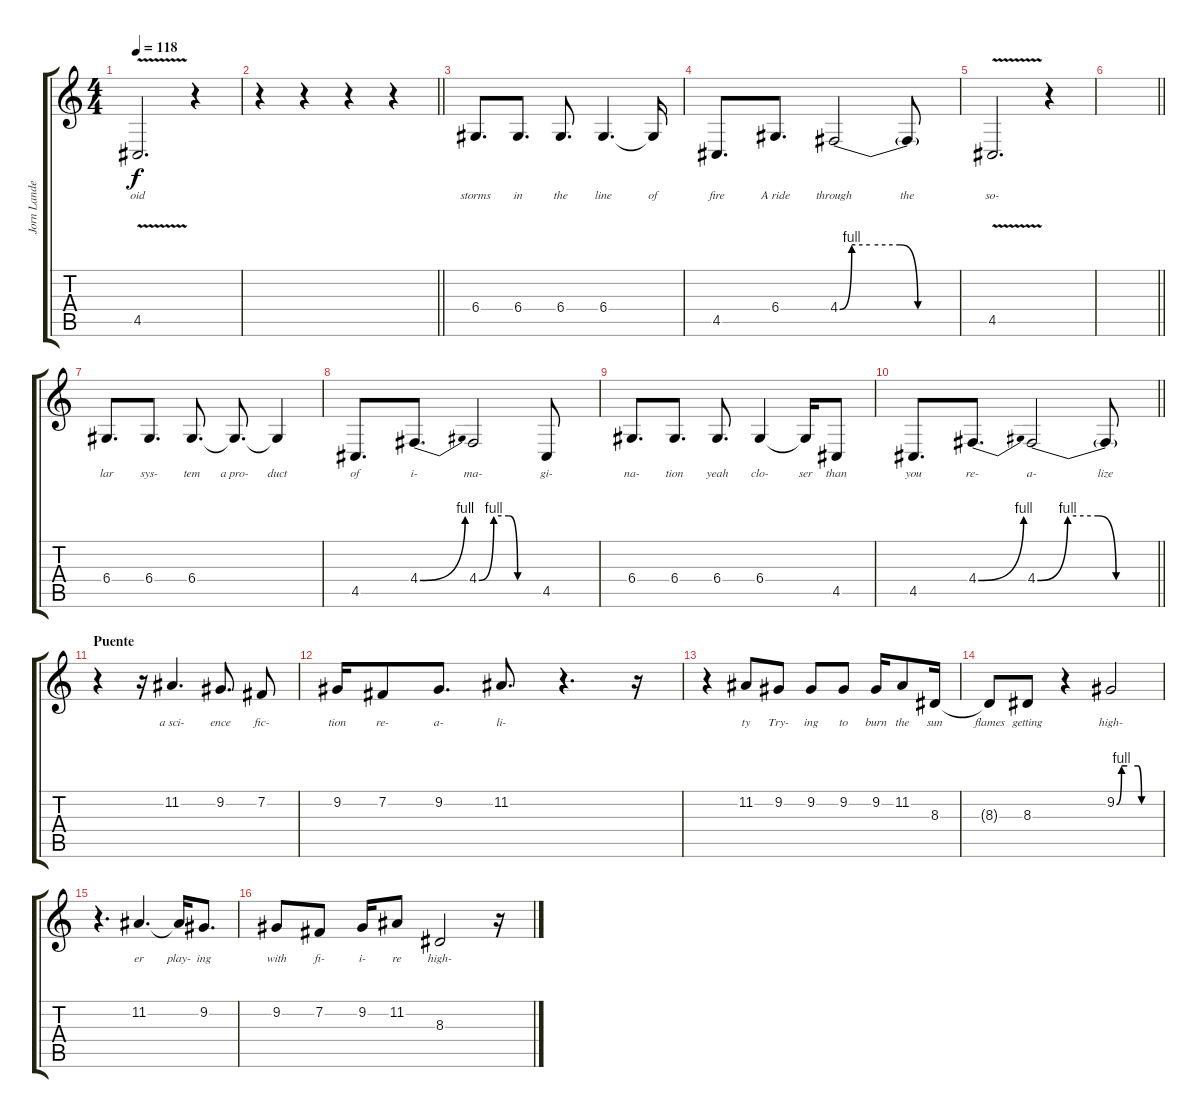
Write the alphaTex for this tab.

\track ("Jorn Lande" "Jorn Lande") {instrument clarinet}
\staff {score tabs}
\tuning (E4 B3 G3 D3 A2 E2) {hide}
\ts (4 4)
\tempo 118
\clef g2
\ks c
4.5{v}.2{d lyrics (0 "oid") lyrics (1 "") lyrics (2 "") lyrics (3 "") lyrics (4 "") dy f} r.4 |
\barLineRight lightlight
r.4 r.4 r.4 r.4 |
6.4.8{d lyrics (0 "storms") lyrics (1 "") lyrics (2 "") lyrics (3 "") lyrics (4 "")} 6.4.8{d lyrics (0 "in") lyrics (1 "") lyrics (2 "") lyrics (3 "") lyrics (4 "")} 6.4.8{d lyrics (0 "the") lyrics (1 "") lyrics (2 "") lyrics (3 "") lyrics (4 "")} 6.4.4{d lyrics (0 "line") lyrics (1 "") lyrics (2 "") lyrics (3 "") lyrics (4 "")} 6.4{t}.16{lyrics (0 "of") lyrics (1 "") lyrics (2 "") lyrics (3 "") lyrics (4 "")} |
4.5.8{d lyrics (0 "fire") lyrics (1 "") lyrics (2 "") lyrics (3 "") lyrics (4 "")} 6.4.8{d lyrics (0 "A ride") lyrics (1 "") lyrics (2 "") lyrics (3 "") lyrics (4 "")} 4.4{be (custom 0 0 6 4 15 4 30 4 39 0 45 0 60 0)}.2{lyrics (0 "through") lyrics (1 "") lyrics (2 "") lyrics (3 "") lyrics (4 "")} 4.4{t}.8{lyrics (0 "the") lyrics (1 "") lyrics (2 "") lyrics (3 "") lyrics (4 "")} |
4.5{v}.2{d lyrics (0 "so-") lyrics (1 "") lyrics (2 "") lyrics (3 "") lyrics (4 "")} r.4 |
\barLineRight lightlight
|
6.4.8{d lyrics (0 "lar") lyrics (1 "") lyrics (2 "") lyrics (3 "") lyrics (4 "")} 6.4.8{d lyrics (0 "sys-") lyrics (1 "") lyrics (2 "") lyrics (3 "") lyrics (4 "")} 6.4.8{d lyrics (0 "tem") lyrics (1 "") lyrics (2 "") lyrics (3 "") lyrics (4 "")} 6.4{t}.8{d lyrics (0 "a pro-") lyrics (1 "") lyrics (2 "") lyrics (3 "") lyrics (4 "")} 6.4{t}.4{lyrics (0 "duct") lyrics (1 "") lyrics (2 "") lyrics (3 "") lyrics (4 "")} |
4.5.8{d lyrics (0 "of") lyrics (1 "") lyrics (2 "") lyrics (3 "") lyrics (4 "")} 4.4{be (bend 0 0 60 4)}.8{d lyrics (0 "i-") lyrics (1 "") lyrics (2 "") lyrics (3 "") lyrics (4 "")} 4.4{be (custom 0 0 15 4 30 4 39 0 45 0 60 0)}.2{lyrics (0 "ma-") lyrics (1 "") lyrics (2 "") lyrics (3 "") lyrics (4 "")} 4.5.8{lyrics (0 "gi-") lyrics (1 "") lyrics (2 "") lyrics (3 "") lyrics (4 "")} |
6.4.8{d lyrics (0 "na-") lyrics (1 "") lyrics (2 "") lyrics (3 "") lyrics (4 "")} 6.4.8{d lyrics (0 "tion") lyrics (1 "") lyrics (2 "") lyrics (3 "") lyrics (4 "")} 6.4.8{d lyrics (0 "yeah") lyrics (1 "") lyrics (2 "") lyrics (3 "") lyrics (4 "")} 6.4.4{lyrics (0 "clo-") lyrics (1 "") lyrics (2 "") lyrics (3 "") lyrics (4 "")} 6.4{t}.16{lyrics (0 "ser") lyrics (1 "") lyrics (2 "") lyrics (3 "") lyrics (4 "")} 4.5.8{lyrics (0 "than") lyrics (1 "") lyrics (2 "") lyrics (3 "") lyrics (4 "")} |
\barLineRight lightlight
4.5.8{d lyrics (0 "you") lyrics (1 "") lyrics (2 "") lyrics (3 "") lyrics (4 "")} 4.4{be (bend 0 0 60 4)}.8{d lyrics (0 "re-") lyrics (1 "") lyrics (2 "") lyrics (3 "") lyrics (4 "")} 4.4{be (custom 0 0 15 4 30 4 39 0 45 0 60 0)}.2{lyrics (0 "a-") lyrics (1 "") lyrics (2 "") lyrics (3 "") lyrics (4 "")} 4.4{t}.8{lyrics (0 "lize") lyrics (1 "") lyrics (2 "") lyrics (3 "") lyrics (4 "")} |
\section ("" "Puente")
r.4 r.16 11.2.4{d lyrics (0 "a sci-") lyrics (1 "") lyrics (2 "") lyrics (3 "") lyrics (4 "")} 9.2.8{d lyrics (0 "ence") lyrics (1 "") lyrics (2 "") lyrics (3 "") lyrics (4 "")} 7.2.8{lyrics (0 "fic-") lyrics (1 "") lyrics (2 "") lyrics (3 "") lyrics (4 "")} |
9.2.16{lyrics (0 "tion") lyrics (1 "") lyrics (2 "") lyrics (3 "") lyrics (4 "")} 7.2.8{lyrics (0 "re-") lyrics (1 "") lyrics (2 "") lyrics (3 "") lyrics (4 "")} 9.2.8{d lyrics (0 "a-") lyrics (1 "") lyrics (2 "") lyrics (3 "") lyrics (4 "")} 11.2.8{d lyrics (0 "li-") lyrics (1 "") lyrics (2 "") lyrics (3 "") lyrics (4 "")} r.4{d} r.16 |
r.4 11.2.8{lyrics (0 "ty") lyrics (1 "") lyrics (2 "") lyrics (3 "") lyrics (4 "")} 9.2.8{lyrics (0 "Try-") lyrics (1 "") lyrics (2 "") lyrics (3 "") lyrics (4 "")} 9.2.8{lyrics (0 "ing") lyrics (1 "") lyrics (2 "") lyrics (3 "") lyrics (4 "")} 9.2.8{lyrics (0 "to") lyrics (1 "") lyrics (2 "") lyrics (3 "") lyrics (4 "")} 9.2.16{lyrics (0 "burn") lyrics (1 "") lyrics (2 "") lyrics (3 "") lyrics (4 "")} 11.2.8{lyrics (0 "the") lyrics (1 "") lyrics (2 "") lyrics (3 "") lyrics (4 "")} 8.3.16{lyrics (0 "sun") lyrics (1 "") lyrics (2 "") lyrics (3 "") lyrics (4 "")} |
8.3{t}.8{lyrics (0 "flames") lyrics (1 "") lyrics (2 "") lyrics (3 "") lyrics (4 "")} 8.3.8{lyrics (0 "getting") lyrics (1 "") lyrics (2 "") lyrics (3 "") lyrics (4 "")} r.4 9.2{be (custom 0 0 7 4 15 4 30 4 35 0 60 0)}.2{lyrics (0 "high-") lyrics (1 "") lyrics (2 "") lyrics (3 "") lyrics (4 "")} |
r.4{d} 11.2.4{d lyrics (0 "er") lyrics (1 "") lyrics (2 "") lyrics (3 "") lyrics (4 "")} 11.2{t}.16{lyrics (0 "play-") lyrics (1 "") lyrics (2 "") lyrics (3 "") lyrics (4 "")} 9.2.8{d lyrics (0 "ing") lyrics (1 "") lyrics (2 "") lyrics (3 "") lyrics (4 "")} |
9.2.8{lyrics (0 "with") lyrics (1 "") lyrics (2 "") lyrics (3 "") lyrics (4 "")} 7.2.8{lyrics (0 "fi-") lyrics (1 "") lyrics (2 "") lyrics (3 "") lyrics (4 "")} 9.2.16{lyrics (0 "i-") lyrics (1 "") lyrics (2 "") lyrics (3 "") lyrics (4 "")} 11.2.8{lyrics (0 "re") lyrics (1 "") lyrics (2 "") lyrics (3 "") lyrics (4 "")} 8.3.2{lyrics (0 "high-") lyrics (1 "") lyrics (2 "") lyrics (3 "") lyrics (4 "")} r.16
